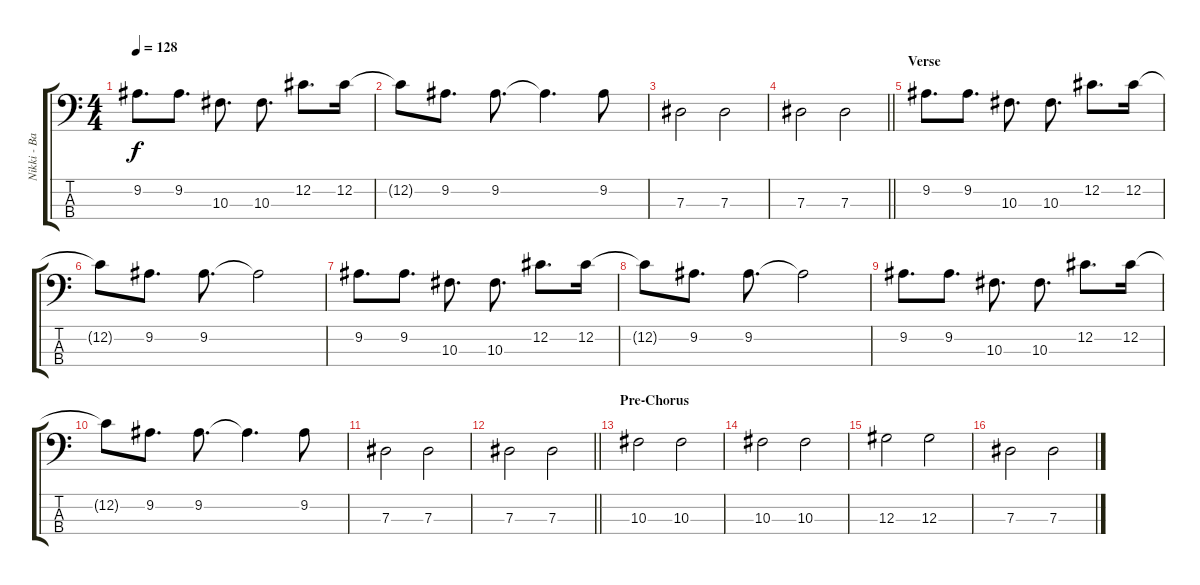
\track ("Nikki - Bass" "Nikki - Ba") {instrument electricbassfinger}
\staff {score tabs}
\tuning (Gb2 Db2 Ab1 Eb1) {hide}
\ts (4 4)
\tempo 128
\clef f4
\ks c
9.2.8{d dy f} 9.2.8{d} 10.3.8{d} 10.3.8{d} 12.2.8{d} 12.2.16 |
12.2{t}.8 9.2.8{d} 9.2.8{d} 9.2{t}.4{d} 9.2.8 |
7.3.2 7.3.2 |
\barLineRight lightlight
7.3.2 7.3.2 |
\section ("" "Verse")
9.2.8{d} 9.2.8{d} 10.3.8{d} 10.3.8{d} 12.2.8{d} 12.2.16 |
12.2{t}.8 9.2.8{d} 9.2.8{d} 9.2{t}.2 |
9.2.8{d} 9.2.8{d} 10.3.8{d} 10.3.8{d} 12.2.8{d} 12.2.16 |
12.2{t}.8 9.2.8{d} 9.2.8{d} 9.2{t}.2 |
9.2.8{d} 9.2.8{d} 10.3.8{d} 10.3.8{d} 12.2.8{d} 12.2.16 |
12.2{t}.8 9.2.8{d} 9.2.8{d} 9.2{t}.4{d} 9.2.8 |
7.3.2 7.3.2 |
\barLineRight lightlight
7.3.2 7.3.2 |
\section ("" "Pre-Chorus")
10.3.2 10.3.2 |
10.3.2 10.3.2 |
12.3.2 12.3.2 |
7.3.2 7.3.2
